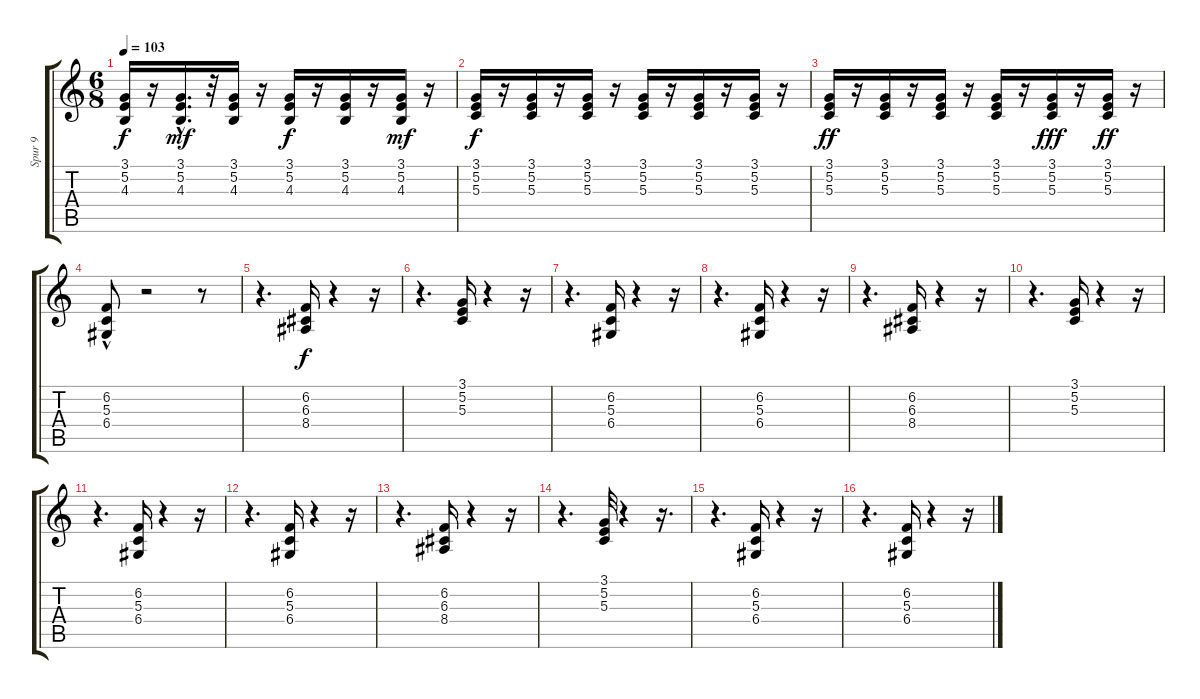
\track ("Spur 9" "Spur 9") {instrument acousticgrandpiano}
\staff {score tabs}
\tuning (E4 B3 G3 D3 A2 E2) {hide}
\ts (6 8)
\tempo 103
\clef g2
\ks c
(3.1 5.2 4.3).16{dy f} r.16 (3.1 5.2{hac} 4.3).16{d dy mf} r.32 (3.1 5.2 4.3).16 r.16 (3.1 5.2 4.3).16{dy f} r.16 (3.1 5.2 4.3).16 r.16 (3.1 5.2 4.3).16{dy mf} r.16 |
(3.1 5.2 5.3).16{dy f} r.16 (3.1 5.2 5.3).16 r.16 (3.1 5.2 5.3).16 r.16 (3.1 5.2 5.3).16 r.16 (3.1 5.2 5.3).16 r.16 (3.1 5.2 5.3).16 r.16 |
(3.1 5.2 5.3).16{dy ff} r.16 (3.1 5.2 5.3).16 r.16 (3.1 5.2 5.3).16 r.16 (3.1 5.2 5.3).16 r.16 (3.1 5.2 5.3).16{dy fff} r.16 (3.1 5.2 5.3).16{dy ff} r.16 |
(6.2 5.3 6.4{hac}).8 r.2 r.8 |
r.4{d} (6.2 6.3 8.4).16{dy f} r.4 r.16 |
r.4{d} (3.1 5.2 5.3).16 r.4 r.16 |
r.4{d} (6.2 5.3 6.4).16 r.4 r.16 |
r.4{d} (6.2 5.3 6.4).16 r.4 r.16 |
r.4{d} (6.2 6.3 8.4).16 r.4 r.16 |
r.4{d} (3.1 5.2 5.3).16 r.4 r.16 |
r.4{d} (6.2 5.3 6.4).16 r.4 r.16 |
r.4{d} (6.2 5.3 6.4).16 r.4 r.16 |
r.4{d} (6.2 6.3 8.4).16 r.4 r.16 |
r.4{d} (3.1 5.2 5.3).32 r.4 r.16{d} |
r.4{d} (6.2 5.3 6.4).16 r.4 r.16 |
r.4{d} (6.2 5.3 6.4).16 r.4 r.16
